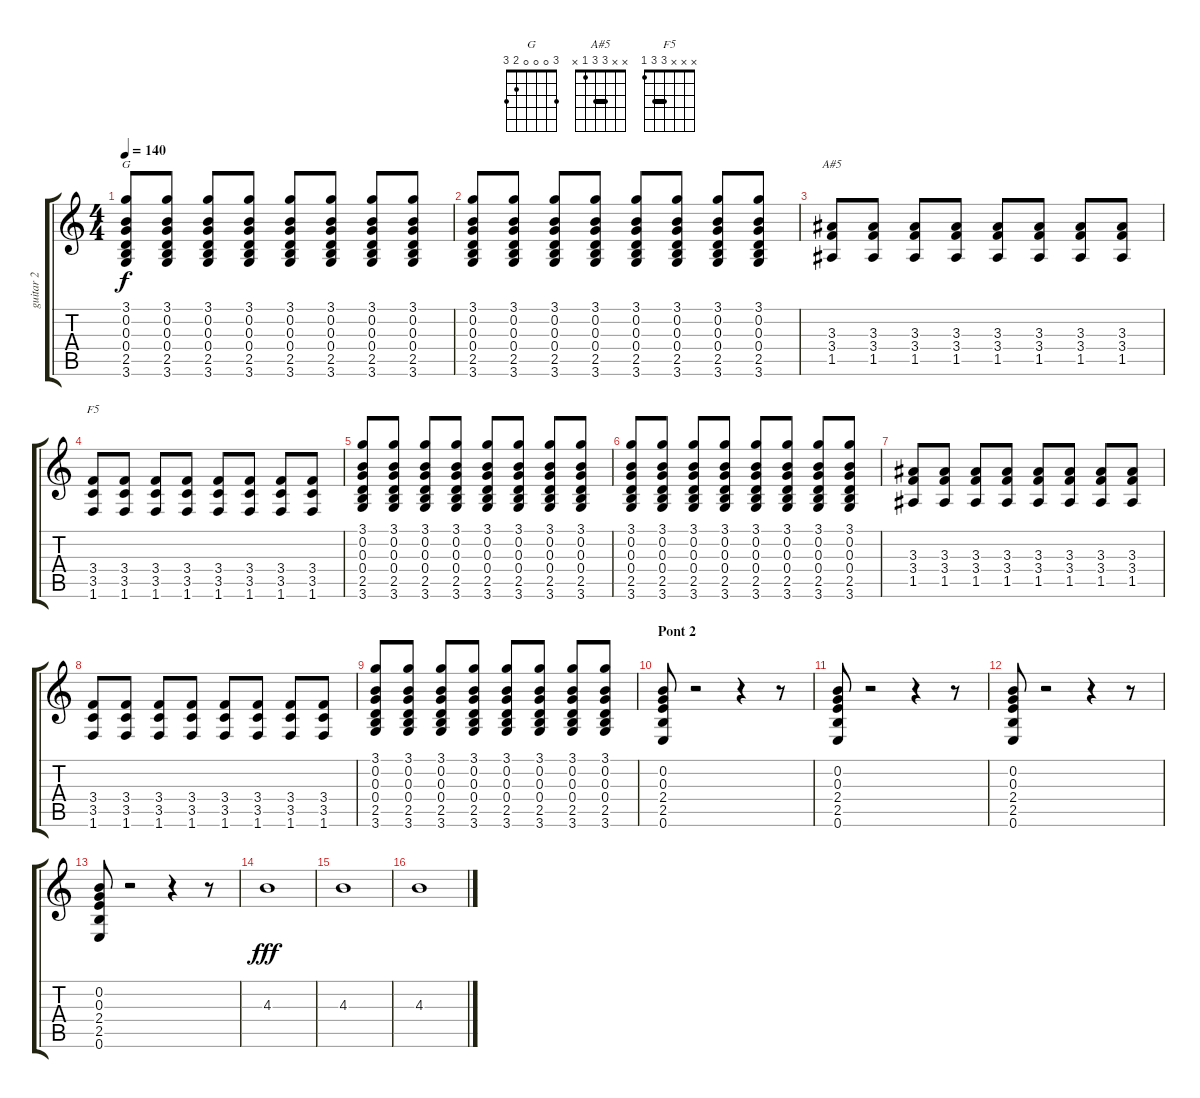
\track ("guitar 2" "guitar 2") {instrument overdrivenguitar}
\staff {score tabs}
\tuning (E4 B3 G3 D3 A2 E2) {hide}
\chord ("G" 3 0 0 0 2 3)
\chord ("A#5" x x 3 3 1 x) {barre 3}
\chord ("F5" x x x 3 3 1) {barre 3}
\ts (4 4)
\tempo 140
\clef g2
\ks c
(3.1 0.2 0.3 0.4 2.5 3.6).8{ch "G" dy f} (3.1 0.2 0.3 0.4 2.5 3.6).8 (3.1 0.2 0.3 0.4 2.5 3.6).8 (3.1 0.2 0.3 0.4 2.5 3.6).8 (3.1 0.2 0.3 0.4 2.5 3.6).8 (3.1 0.2 0.3 0.4 2.5 3.6).8 (3.1 0.2 0.3 0.4 2.5 3.6).8 (3.1 0.2 0.3 0.4 2.5 3.6).8 |
(3.1 0.2 0.3 0.4 2.5 3.6).8 (3.1 0.2 0.3 0.4 2.5 3.6).8 (3.1 0.2 0.3 0.4 2.5 3.6).8 (3.1 0.2 0.3 0.4 2.5 3.6).8 (3.1 0.2 0.3 0.4 2.5 3.6).8 (3.1 0.2 0.3 0.4 2.5 3.6).8 (3.1 0.2 0.3 0.4 2.5 3.6).8 (3.1 0.2 0.3 0.4 2.5 3.6).8 |
(3.3 3.4 1.5).8{ch "A#5"} (3.3 3.4 1.5).8 (3.3 3.4 1.5).8 (3.3 3.4 1.5).8 (3.3 3.4 1.5).8 (3.3 3.4 1.5).8 (3.3 3.4 1.5).8 (3.3 3.4 1.5).8 |
(3.4 3.5 1.6).8{ch "F5"} (3.4 3.5 1.6).8 (3.4 3.5 1.6).8 (3.4 3.5 1.6).8 (3.4 3.5 1.6).8 (3.4 3.5 1.6).8 (3.4 3.5 1.6).8 (3.4 3.5 1.6).8 |
(3.1 0.2 0.3 0.4 2.5 3.6).8 (3.1 0.2 0.3 0.4 2.5 3.6).8 (3.1 0.2 0.3 0.4 2.5 3.6).8 (3.1 0.2 0.3 0.4 2.5 3.6).8 (3.1 0.2 0.3 0.4 2.5 3.6).8 (3.1 0.2 0.3 0.4 2.5 3.6).8 (3.1 0.2 0.3 0.4 2.5 3.6).8 (3.1 0.2 0.3 0.4 2.5 3.6).8 |
(3.1 0.2 0.3 0.4 2.5 3.6).8 (3.1 0.2 0.3 0.4 2.5 3.6).8 (3.1 0.2 0.3 0.4 2.5 3.6).8 (3.1 0.2 0.3 0.4 2.5 3.6).8 (3.1 0.2 0.3 0.4 2.5 3.6).8 (3.1 0.2 0.3 0.4 2.5 3.6).8 (3.1 0.2 0.3 0.4 2.5 3.6).8 (3.1 0.2 0.3 0.4 2.5 3.6).8 |
(3.3 3.4 1.5).8 (3.3 3.4 1.5).8 (3.3 3.4 1.5).8 (3.3 3.4 1.5).8 (3.3 3.4 1.5).8 (3.3 3.4 1.5).8 (3.3 3.4 1.5).8 (3.3 3.4 1.5).8 |
(3.4 3.5 1.6).8 (3.4 3.5 1.6).8 (3.4 3.5 1.6).8 (3.4 3.5 1.6).8 (3.4 3.5 1.6).8 (3.4 3.5 1.6).8 (3.4 3.5 1.6).8 (3.4 3.5 1.6).8 |
(3.1 0.2 0.3 0.4 2.5 3.6).8 (3.1 0.2 0.3 0.4 2.5 3.6).8 (3.1 0.2 0.3 0.4 2.5 3.6).8 (3.1 0.2 0.3 0.4 2.5 3.6).8 (3.1 0.2 0.3 0.4 2.5 3.6).8 (3.1 0.2 0.3 0.4 2.5 3.6).8 (3.1 0.2 0.3 0.4 2.5 3.6).8 (3.1 0.2 0.3 0.4 2.5 3.6).8 |
\section ("" "Pont 2")
(0.2 0.3 2.4 2.5 0.6).8 r.2 r.4 r.8 |
(0.2 0.3 2.4 2.5 0.6).8 r.2 r.4 r.8 |
(0.2 0.3 2.4 2.5 0.6).8 r.2 r.4 r.8 |
(0.2 0.3 2.4 2.5 0.6).8 r.2 r.4 r.8 |
4.3.1{dy fff} |
4.3.1 |
4.3.1
